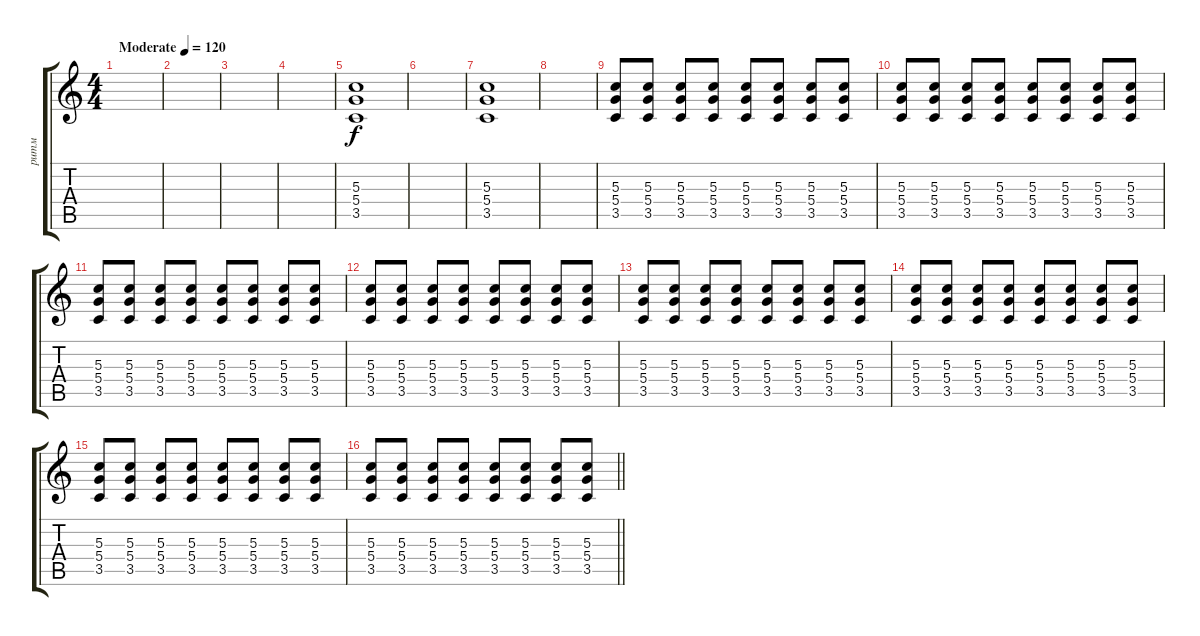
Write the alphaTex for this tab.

\track ("ритм" "ритм") {instrument distortionguitar}
\staff {score tabs}
\tuning (E4 B3 G3 D3 A2 E2) {hide}
\ts (4 4)
\tempo (120 "Moderate")
\clef g2
\ks c
|
|
|
|
(5.3 5.4 3.5).1 |
|
(5.3 5.4 3.5).1 |
|
(5.3 5.4 3.5).8 (5.3 5.4 3.5).8 (5.3 5.4 3.5).8 (5.3 5.4 3.5).8 (5.3 5.4 3.5).8 (5.3 5.4 3.5).8 (5.3 5.4 3.5).8 (5.3 5.4 3.5).8 |
(5.3 5.4 3.5).8 (5.3 5.4 3.5).8 (5.3 5.4 3.5).8 (5.3 5.4 3.5).8 (5.3 5.4 3.5).8 (5.3 5.4 3.5).8 (5.3 5.4 3.5).8 (5.3 5.4 3.5).8 |
(5.3 5.4 3.5).8 (5.3 5.4 3.5).8 (5.3 5.4 3.5).8 (5.3 5.4 3.5).8 (5.3 5.4 3.5).8 (5.3 5.4 3.5).8 (5.3 5.4 3.5).8 (5.3 5.4 3.5).8 |
(5.3 5.4 3.5).8 (5.3 5.4 3.5).8 (5.3 5.4 3.5).8 (5.3 5.4 3.5).8 (5.3 5.4 3.5).8 (5.3 5.4 3.5).8 (5.3 5.4 3.5).8 (5.3 5.4 3.5).8 |
(5.3 5.4 3.5).8 (5.3 5.4 3.5).8 (5.3 5.4 3.5).8 (5.3 5.4 3.5).8 (5.3 5.4 3.5).8 (5.3 5.4 3.5).8 (5.3 5.4 3.5).8 (5.3 5.4 3.5).8 |
(5.3 5.4 3.5).8 (5.3 5.4 3.5).8 (5.3 5.4 3.5).8 (5.3 5.4 3.5).8 (5.3 5.4 3.5).8 (5.3 5.4 3.5).8 (5.3 5.4 3.5).8 (5.3 5.4 3.5).8 |
(5.3 5.4 3.5).8 (5.3 5.4 3.5).8 (5.3 5.4 3.5).8 (5.3 5.4 3.5).8 (5.3 5.4 3.5).8 (5.3 5.4 3.5).8 (5.3 5.4 3.5).8 (5.3 5.4 3.5).8 |
\barLineRight lightlight
(5.3 5.4 3.5).8 (5.3 5.4 3.5).8 (5.3 5.4 3.5).8 (5.3 5.4 3.5).8 (5.3 5.4 3.5).8 (5.3 5.4 3.5).8 (5.3 5.4 3.5).8 (5.3 5.4 3.5).8
